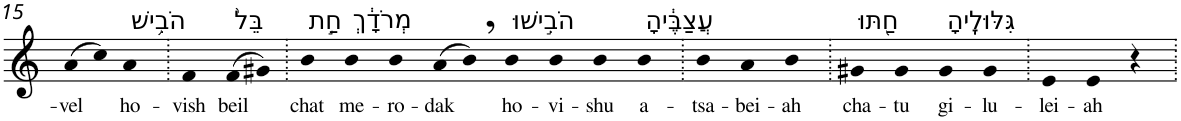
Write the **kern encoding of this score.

**kern	**text
*part1	*part1
*staff1	*staff1
*I"Piano	*
*I'Pno	*
!!LO:PB:g=z
*clefG2	*
*k[]	*
=15	=15
!	!LO:LY:b
(>8a	-vel
8cc)	.
!LO:TX:a:t=הֹבִ֥ישׁ	!
!	!LO:LY:b
4a	ho-
=16.	=16.
!	!LO:LY:b
4f	-vish
!LO:TX:a:t=בֵּל֙	!
!	!LO:LY:b
(>8f	beil
8g#X)	.
=17.	=17.
!LO:TX:a:t=חַ֣ת	!
!	!LO:LY:b
4b	chat
!LO:TX:a:t=מְרֹדָ֔ךְ	!
!	!LO:LY:b
4b	me-
!	!LO:LY:b
4b	-ro-
!	!LO:LY:b
(>8a	-dak
8b,)	.
!LO:TX:a:t=הֹבִ֣ישׁוּ	!
!	!LO:LY:b
4b	ho-
!	!LO:LY:b
4b	-vi-
!	!LO:LY:b
4b	-shu
!LO:TX:a:t=עֲצַבֶּ֔יהָ	!
!	!LO:LY:b
4b	a-
=18.	=18.
!	!LO:LY:b
4b	-tsa-
!	!LO:LY:b
4a	-bei-
!	!LO:LY:b
4b	-ah
=19.	=19.
!LO:TX:a:t=חַ֖תּוּ	!
!	!LO:LY:b
4g#X	cha-
!	!LO:LY:b
4g#	-tu
!LO:TX:a:t=גִּלּוּלֶֽיהָ	!
!	!LO:LY:b
4g#	gi-
!	!LO:LY:b
4g#	-lu-
=20.	=20.
!	!LO:LY:b
4e	-lei-
!	!LO:LY:b
4e	-ah
4r	.
=.	=.
*-	*-
